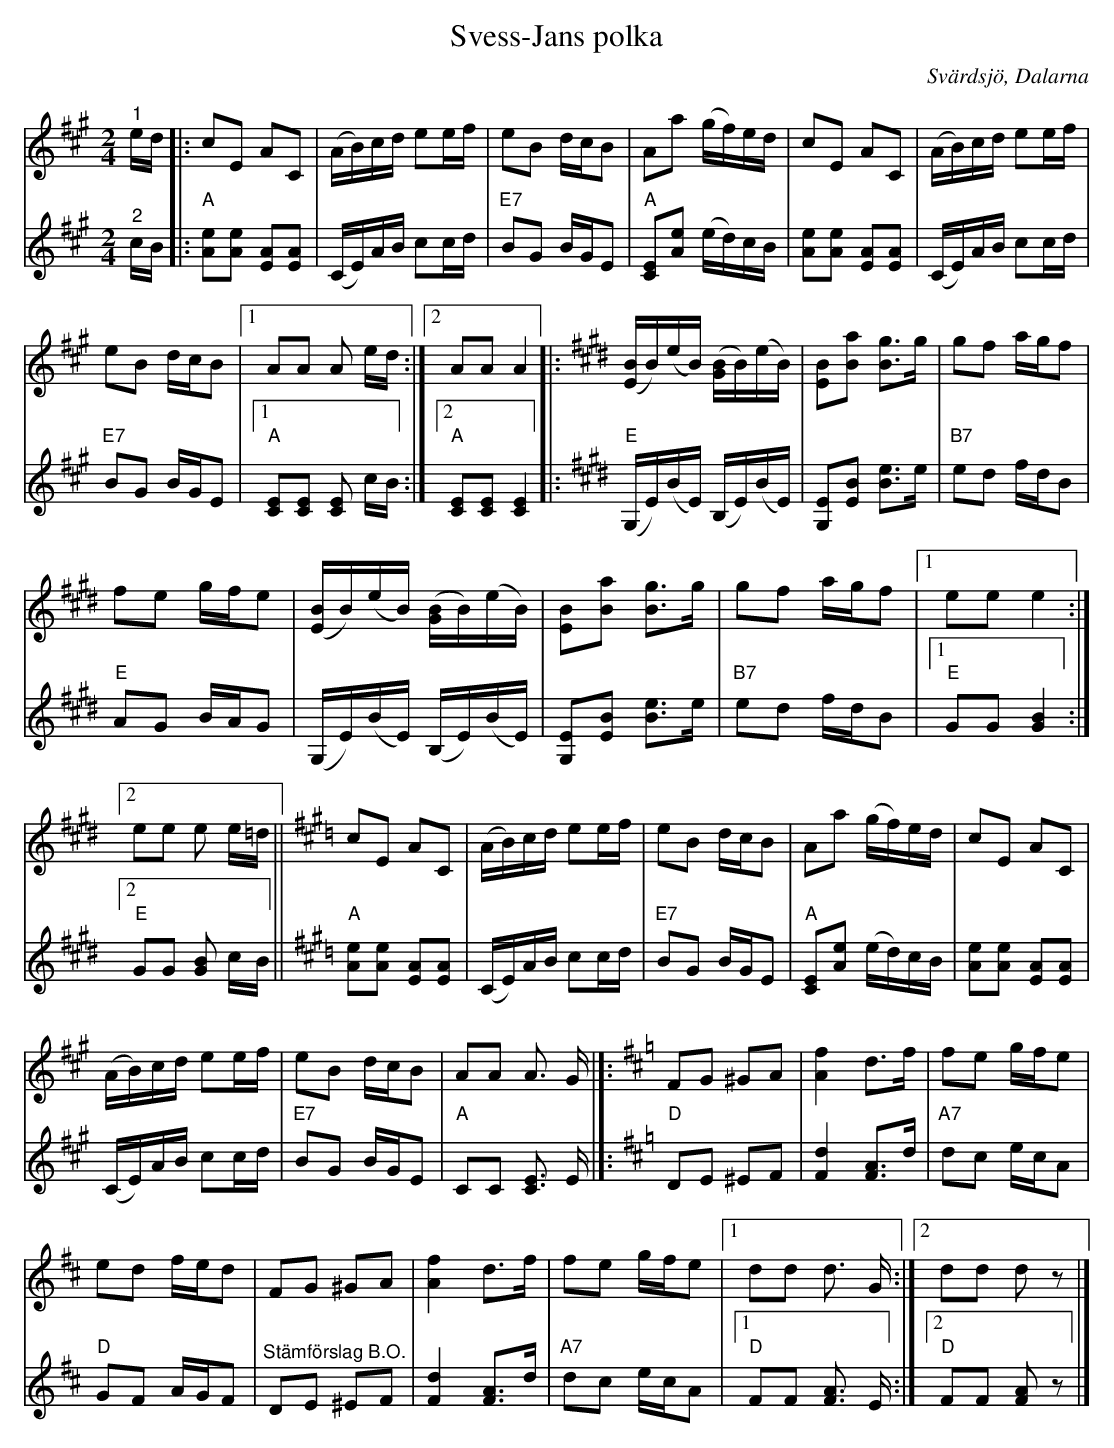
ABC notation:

X:1
T:Svess-Jans polka
O:Svärdsjö, Dalarna
L:1/8
M:2/4
K:A
V:1
"^1" e/d/ |: cE AC | (A/B/)c/d/ ee/f/ | eB d/c/B | Aa (g/f/)e/d/ | cE AC | (A/B/)c/d/ ee/f/ |
eB d/c/B |1 AA A e/d/ :|2 AA A2 |:[K:E] ([EB]/B/)(e/B/) ([GB]/B/)(e/B/) | [EB][Ba] [Bg]>g | gf a/g/f |
 fe g/f/e | ([EB]/B/)(e/B/) ([GB]/B/)(e/B/) | [EB][Ba] [Bg]>g | gf a/g/f |1 ee e2 :|2
 ee e e/=d/ || [K:A] cE AC | (A/B/)c/d/ ee/f/ | eB d/c/B | Aa (g/f/)e/d/ | cE AC |
(A/B/)c/d/ ee/f/ | eB d/c/B | AA A3/2 G/ |]:[K:D] FG ^GA | [Af]2 d>f | fe g/f/e |
ed f/e/d | FG ^GA | [Af]2 d>f | fe g/f/e |1 dd d3/2 G/ :|2 dd d z |]
V:2
"^2" c/B/ |:"A" [Ae][Ae] [EA][EA] | (C/E/)A/B/ cc/d/ |"E7" BG B/G/E |"A" [CE][Ae] (e/d/)c/B/ | [Ae][Ae] [EA][EA] | (C/E/)A/B/ cc/d/ |
"E7" BG B/G/E |1"A" [CE][CE] [CE] c/B/ :|2 "A" [CE][CE] [CE]2 |:[K:E] "E" (G,/E/)(B/E/) (B,/E/)(B/E/) | [G,E][EB] [Be]>e | "B7" ed f/d/B |
"E" AG B/A/G | (G,/E/)(B/E/) (B,/E/)(B/E/) | [G,E][EB] [Be]>e |"B7" ed f/d/B |1 "E" GG [GB]2 :|2
"E" GG [GB] c/B/ || [K:A]"A" [Ae][Ae] [EA][EA] | (C/E/)A/B/ cc/d/ |"E7" BG B/G/E |"A" [CE][Ae] (e/d/)c/B/ |
[Ae][Ae] [EA][EA] | (C/E/)A/B/ cc/d/ | "E7" BG B/G/E |"A" CC [CE]3/2 E/ |]:[K:D]"D" DE ^EF | [Fd]2 [FA]>d |"A7" dc e/c/A |
"D" GF A/G/F |"^Stämförslag B.O." DE ^EF | [Fd]2 [FA]>d | "A7" dc e/c/A |1"D" FF [FA]3/2 E/ :|2"D" FF [FA] z |]
